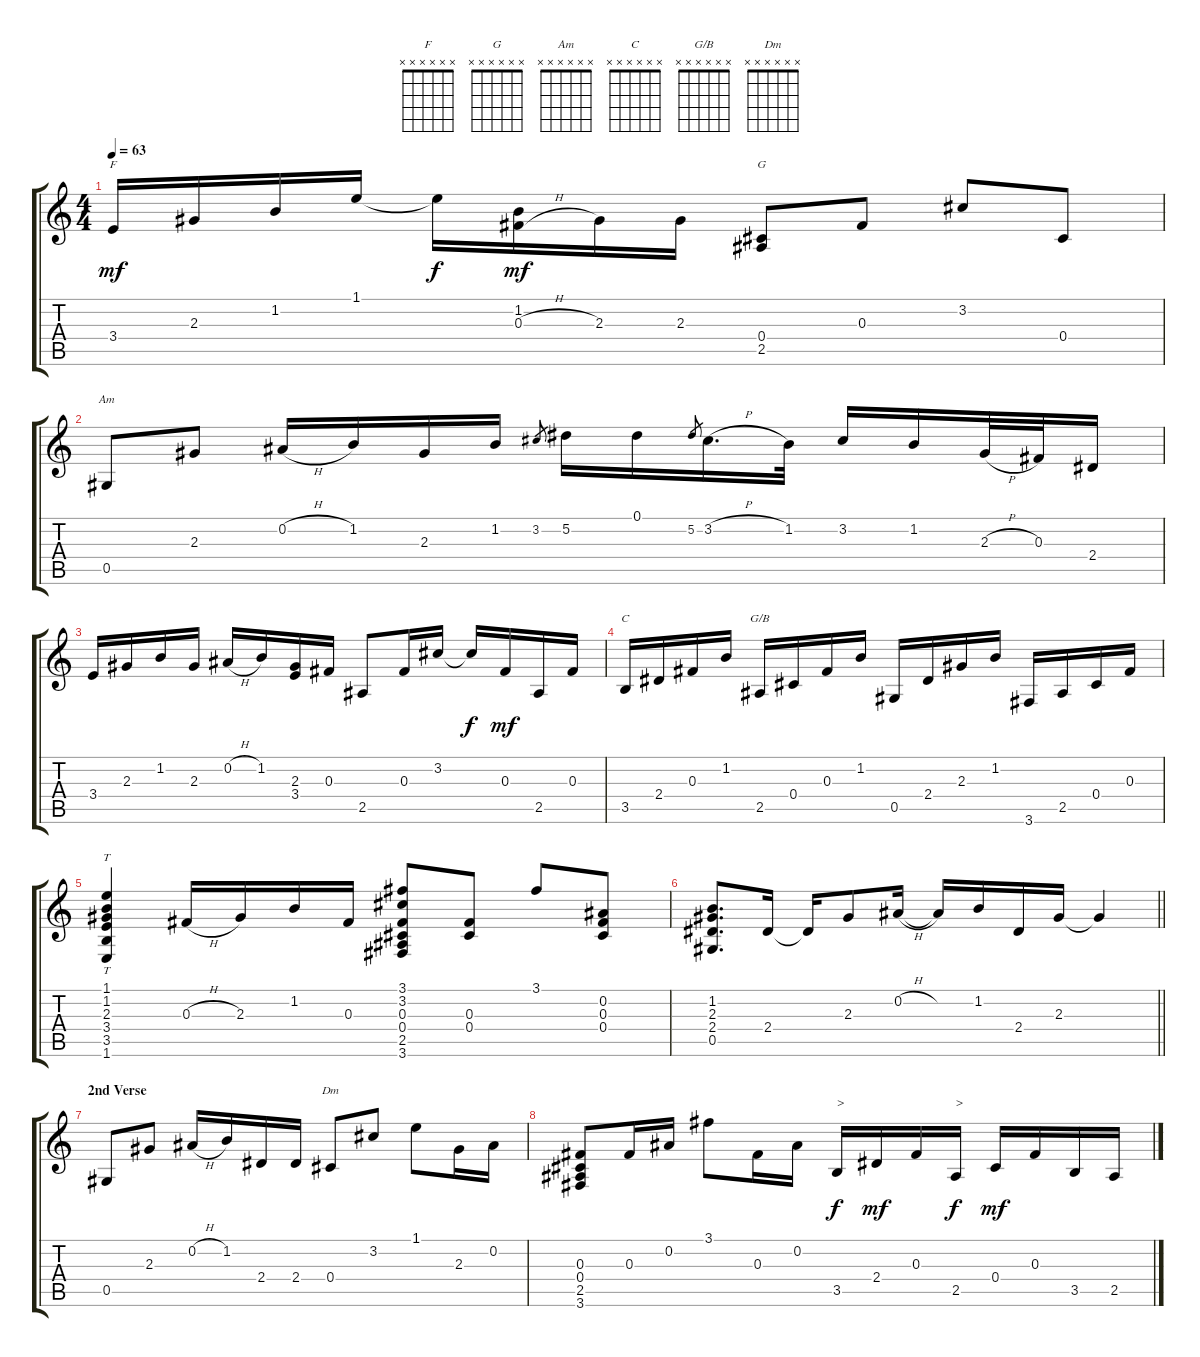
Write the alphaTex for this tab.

\track "" {instrument electricguitarjazz}
\staff {score tabs}
\tuning (Eb4 Bb3 Gb3 Db3 Ab2 Eb2) {hide}
\chord ("F" x x x x x x)
\chord ("G" x x x x x x)
\chord ("Am" x x x x x x)
\chord ("C" x x x x x x)
\chord ("G/B" x x x x x x)
\chord ("Dm" x x x x x x)
\ts (4 4)
\tempo 63
\clef g2
\ks c
3.4.16{ch "F" dy mf} 2.3.16 1.2.16 1.1.16 1.1{t}.16{dy f} (1.2 0.3{h}).16{dy mf} 2.3.16 2.3.16 (0.4 2.5).8{ch "G"} 0.3.8 3.2.8 0.4.8 |
0.5.8{ch "Am"} 2.3.8 0.2{h}.16 1.2.16 2.3.16 1.2.16 3.2.8{gr} 5.2.16 0.1.16 5.2.8{gr} 3.2{h}.16{d} 1.2.32 3.2.16 1.2.16 2.3{h}.32 0.3.32 2.4.16 |
3.4.16 2.3.16 1.2.16 2.3.16 0.2{h}.16 1.2.16 (2.3 3.4).16 0.3.16 2.5.8 0.3.16 3.2.16 3.2{t}.16{dy f} 0.3.16{dy mf} 2.5.16 0.3.16 |
3.5.16{ch "C"} 2.4.16 0.3.16 1.2.16 2.5.16{ch "G/B"} 0.4.16 0.3.16 1.2.16 0.5.16 2.4.16 2.3.16 1.2.16 3.6.16 2.5.16 0.4.16 0.3.16 |
(1.1 1.2 2.3 3.4 3.5 1.6).4{tt} 0.3{h}.16 2.3.16 1.2.16 0.3.16 (3.1 3.2 0.3 0.4 2.5 3.6).8 (0.3 0.4).8 3.1.8 (0.2 0.3 0.4).8 |
\barLineRight lightlight
(1.2 2.3 2.4 0.5).8{d} 2.4.16 2.4{t}.16 2.3.8 0.2{h}.16 0.2{t}.16 1.2.16 2.4.16 2.3.16 2.3{t}.4 |
\section ("" "2nd Verse")
0.5.8 2.3.8 0.2{h}.16 1.2.16 2.4.16 2.4.16 0.4.8{ch "Dm"} 3.2.8 1.1.8 2.3.16 0.2.16 |
(0.3 0.4 2.5 3.6).8 0.3.16 0.2.16 3.1.8 0.3.16 0.2.16 3.5.16{txt ">" dy f} 2.4.16{dy mf} 0.3.16 2.5.16{txt ">" dy f} 0.4.16{dy mf} 0.3.16 3.5.16 2.5.16
